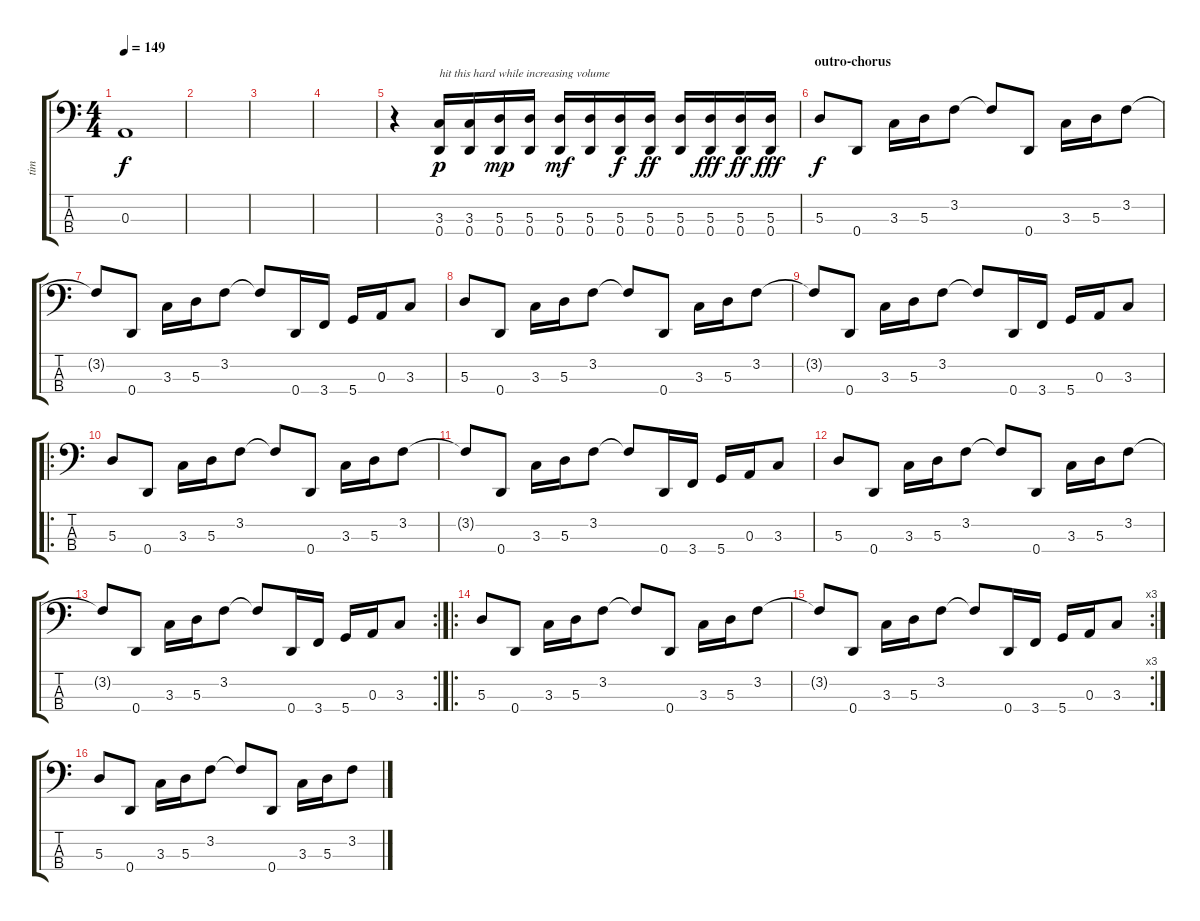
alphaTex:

\track ("tim" "tim") {instrument electricbassfinger}
\staff {score tabs}
\tuning (G2 D2 A1 D1) {hide}
\ts (4 4)
\tempo 149
\clef f4
\ks c
0.3{t}.1{dy f} |
|
|
|
r.4 (3.3 0.4).16{txt "hit this hard while increasing volume" dy p instrument slapbass1} (3.3 0.4).16 (5.3 0.4).16{dy mp} (5.3 0.4).16 (5.3 0.4).16{dy mf} (5.3 0.4).16 (5.3 0.4).16{dy f} (5.3 0.4).16{dy ff} (5.3 0.4).16 (5.3 0.4).16{dy fff} (5.3 0.4).16{dy ff} (5.3 0.4).16{dy fff} |
\section ("" "outro-chorus")
5.3.8{dy f instrument electricbassfinger} 0.4.8 3.3.16 5.3.16 3.2.8 3.2{t}.8 0.4.8 3.3.16 5.3.16 3.2.8 |
3.2{t}.8 0.4.8 3.3.16 5.3.16 3.2.8 3.2{t}.8 0.4.16 3.4.16 5.4.16 0.3.16 3.3.8 |
5.3.8 0.4.8 3.3.16 5.3.16 3.2.8 3.2{t}.8 0.4.8 3.3.16 5.3.16 3.2.8 |
3.2{t}.8 0.4.8 3.3.16 5.3.16 3.2.8 3.2{t}.8 0.4.16 3.4.16 5.4.16 0.3.16 3.3.8 |
\ro
5.3.8 0.4.8 3.3.16 5.3.16 3.2.8 3.2{t}.8 0.4.8 3.3.16 5.3.16 3.2.8 |
3.2{t}.8 0.4.8 3.3.16 5.3.16 3.2.8 3.2{t}.8 0.4.16 3.4.16 5.4.16 0.3.16 3.3.8 |
5.3.8 0.4.8 3.3.16 5.3.16 3.2.8 3.2{t}.8 0.4.8 3.3.16 5.3.16 3.2.8 |
\rc 2
3.2{t}.8 0.4.8 3.3.16 5.3.16 3.2.8 3.2{t}.8 0.4.16 3.4.16 5.4.16 0.3.16 3.3.8 |
\ro
5.3.8 0.4.8 3.3.16 5.3.16 3.2.8 3.2{t}.8 0.4.8 3.3.16 5.3.16 3.2.8 |
\rc 3
3.2{t}.8 0.4.8 3.3.16 5.3.16 3.2.8 3.2{t}.8 0.4.16 3.4.16 5.4.16 0.3.16 3.3.8 |
5.3.8 0.4.8 3.3.16 5.3.16 3.2.8 3.2{t}.8 0.4.8 3.3.16 5.3.16 3.2.8
